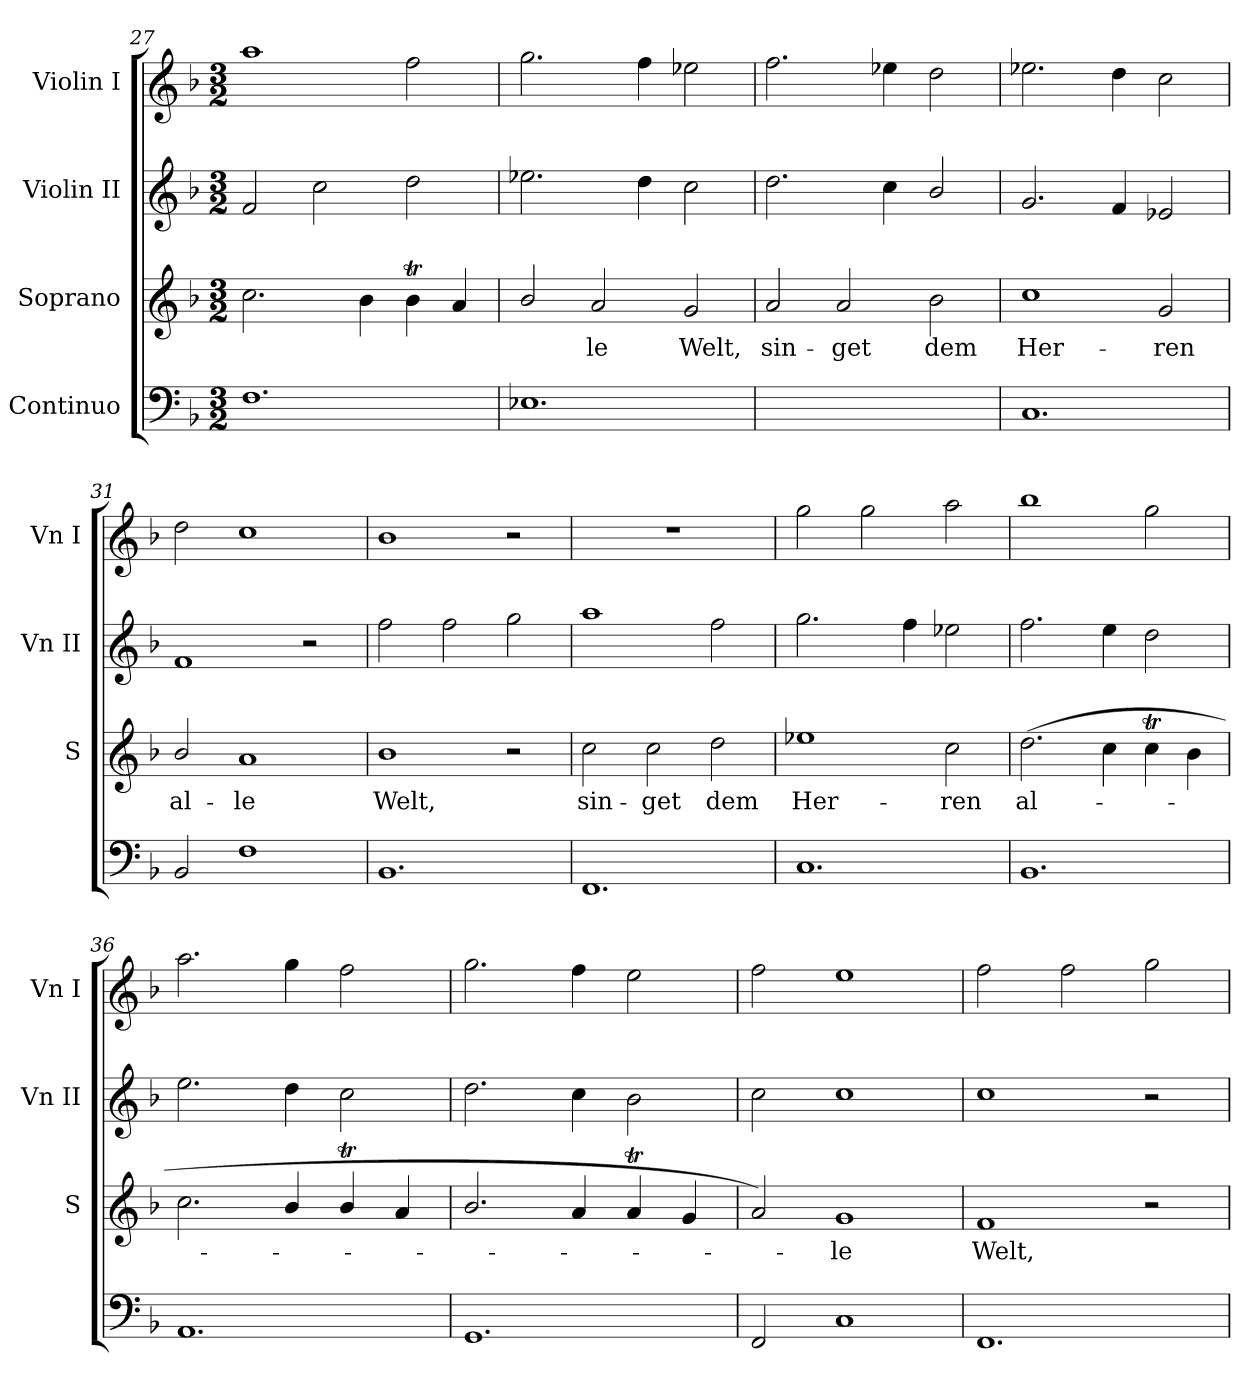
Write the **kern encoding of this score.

**kern	**text	**kern	**text	**kern	**kern
*part4	*part4	*part3	*part3	*part2	*part1
*staff4	*staff4	*staff3	*staff3	*staff2	*staff1
*I"Continuo	*	*I"Soprano	*	*I"Violin II	*I"Violin I
*	*	*I'S	*	*I'Vn II	*I'Vn I
*clefF4	*	*clefG2	*	*clefG2	*clefG2
*k[b-]	*	*k[b-]	*	*k[b-]	*k[b-]
*F:	*	*F:	*	*F:	*F:
*M3/2	*	*M3/2	*	*M3/2	*M3/2
=27	=27	=27	=27	=27	=27
1.F	.	2.cc	.	2f	1aa
.	.	.	.	2cc	.
.	.	4b-	.	.	.
.	.	4b-T	.	2dd	2ff
.	.	4a	.	.	.
=28	=28	=28	=28	=28	=28
1.E-X	.	2b-/	.	2.ee-X	2.gg
!	!	!	!LO:LY:b	!	!
.	.	2a	le	.	.
.	.	.	.	4dd	4ff
!	!	!	!LO:LY:b	!	!
.	.	2g	Welt,	2cc	2ee-X
=29	=29	=29	=29	=29	=29
!	!LO:LY:b	!	!LO:LY:b	!	!
[1Dyy	5	2a	sin-	2.dd	2.ff
!	!	!	!LO:LY:b	!	!
.	.	2a	-get	.	.
.	.	.	.	4cc	4ee-X
!	!LO:LY:b	!	!LO:LY:b	!	!
2Dyy]	6	2b-	dem	2b-/	2dd
=30	=30	=30	=30	=30	=30
!	!	!	!LO:LY:b	!	!
1.C	.	1cc	Her-	2.g	2.ee-X
.	.	.	.	4f	4dd
!	!	!	!LO:LY:b	!	!
.	.	2g	-ren	2e-X	2cc
=31	=31	=31	=31	=31	=31
!	!	!	!LO:LY:b	!	!
2BB-	.	2b-/	al-	1f	2dd
!	!	!	!LO:LY:b	!	!
1F	.	1a	-le	.	1cc
.	.	.	.	2r	.
=32	=32	=32	=32	=32	=32
!	!	!	!LO:LY:b	!	!
1.BB-	.	1b-	Welt,	2ff	1b-
.	.	.	.	2ff	.
.	.	2r	.	2gg	2r
!!LO:LB:g=z
=33	=33	=33	=33	=33	=33
!	!	!	!LO:LY:b	!	!LO:N:vis=1
1.FF	.	2cc	sin-	1aa	1.r
!	!	!	!LO:LY:b	!	!
.	.	2cc	-get	.	.
!	!	!	!LO:LY:b	!	!
.	.	2dd	dem	2ff	.
=34	=34	=34	=34	=34	=34
!	!	!	!LO:LY:b	!	!
1.C	.	1ee-X	Her-	2.gg	2gg
.	.	.	.	.	2gg
.	.	.	.	4ff	.
!	!	!	!LO:LY:b	!	!
.	.	2cc	-ren	2ee-X	2aa
=35	=35	=35	=35	=35	=35
!	!	!	!LO:LY:b	!	!
1.BB-	.	(>2.dd	al-	2.ff	1bb-
.	.	4cc	.	4ee	.
.	.	4ccT	.	2dd	2gg
.	.	4b-	.	.	.
=36	=36	=36	=36	=36	=36
1.AA	.	2.cc	.	2.ee	2.aa
.	.	4b-/	.	4dd	4gg
.	.	4b-T/	.	2cc	2ff
.	.	4a	.	.	.
=37	=37	=37	=37	=37	=37
1.GG	.	2.b-/	.	2.dd	2.gg
.	.	4a	.	4cc	4ff
.	.	4at	.	2b-	2ee
.	.	4g	.	.	.
=38	=38	=38	=38	=38	=38
2FF	.	2a)	.	2cc	2ff
!	!	!	!LO:LY:b	!	!
1C	.	1g	le	1cc	1ee
=39	=39	=39	=39	=39	=39
!	!	!	!LO:LY:b	!	!
1.FF	.	1f	Welt,	1cc	2ff
.	.	.	.	.	2ff
.	.	2r	.	2r	2gg
=	=	=	=	=	=
*-	*-	*-	*-	*-	*-
